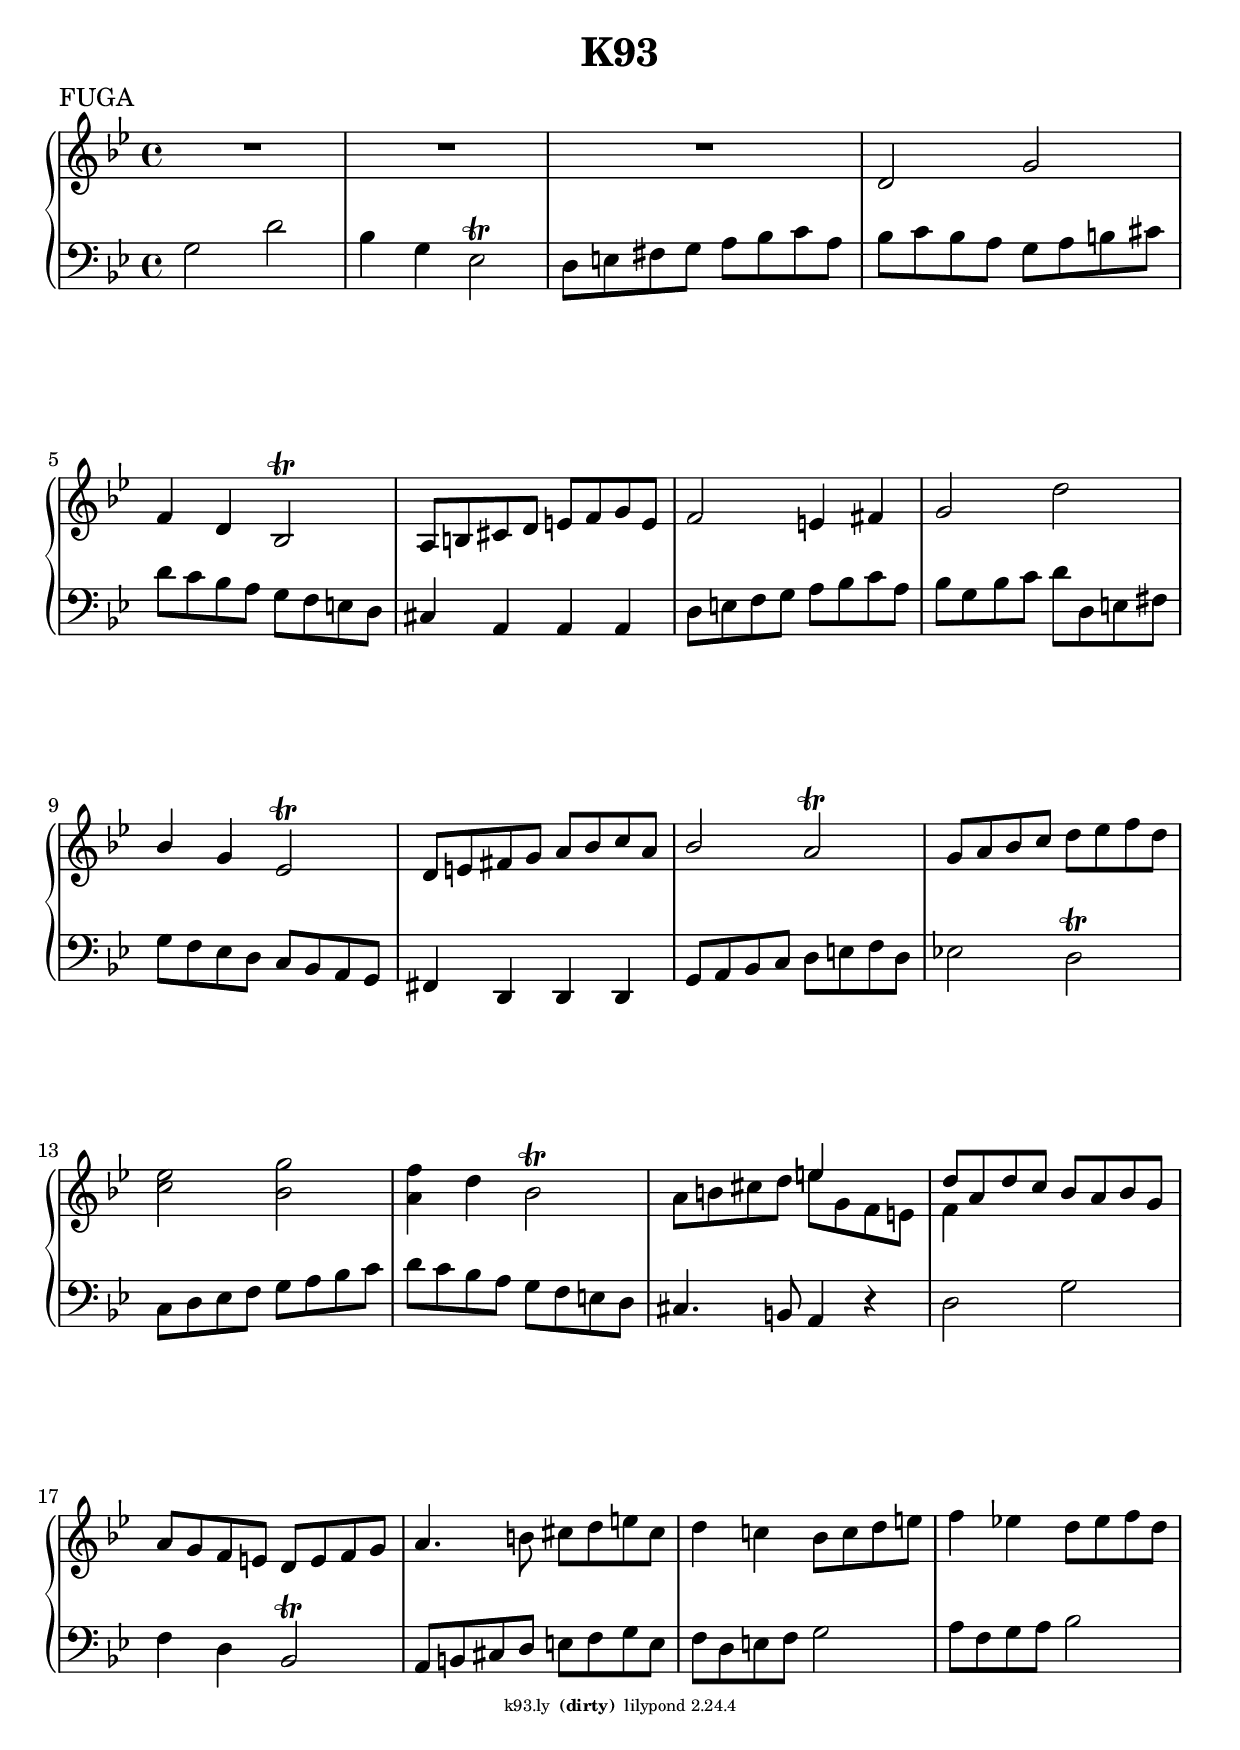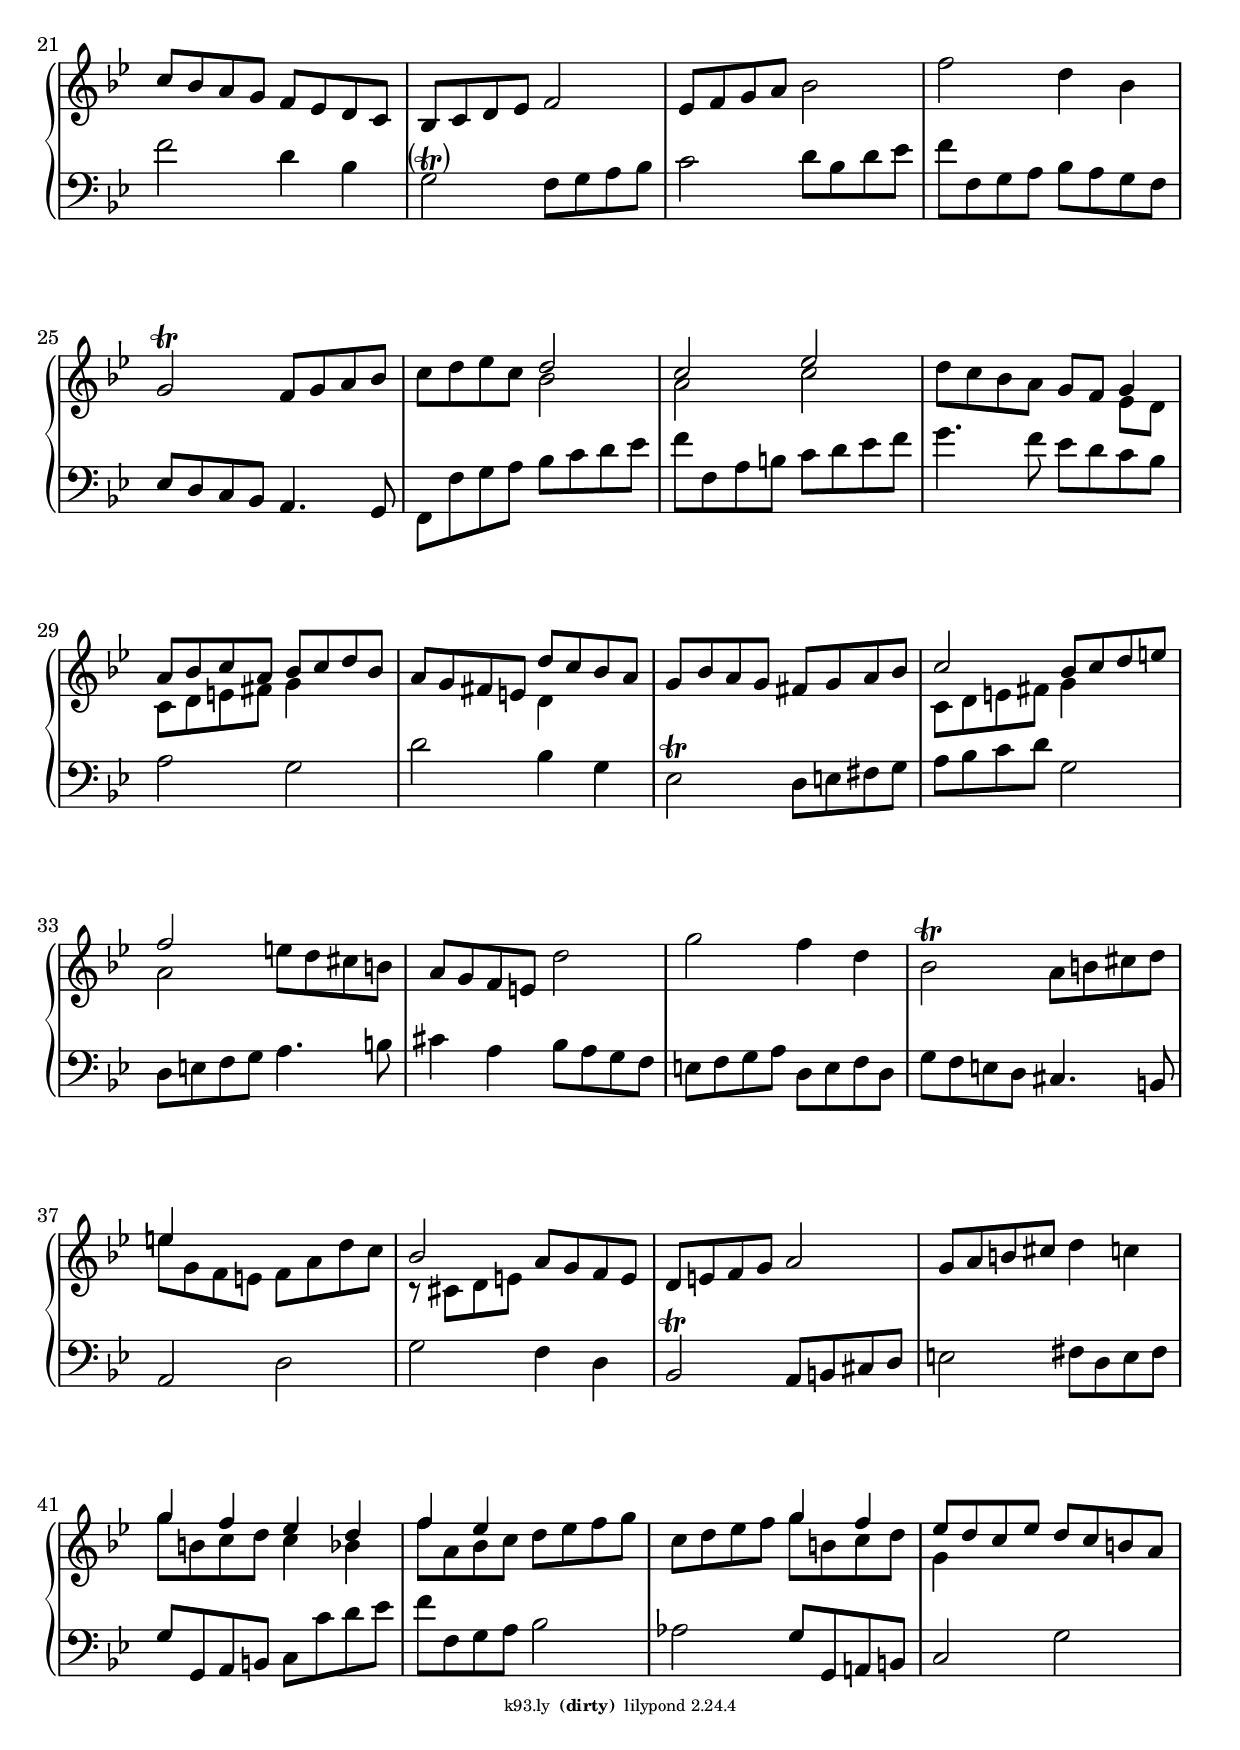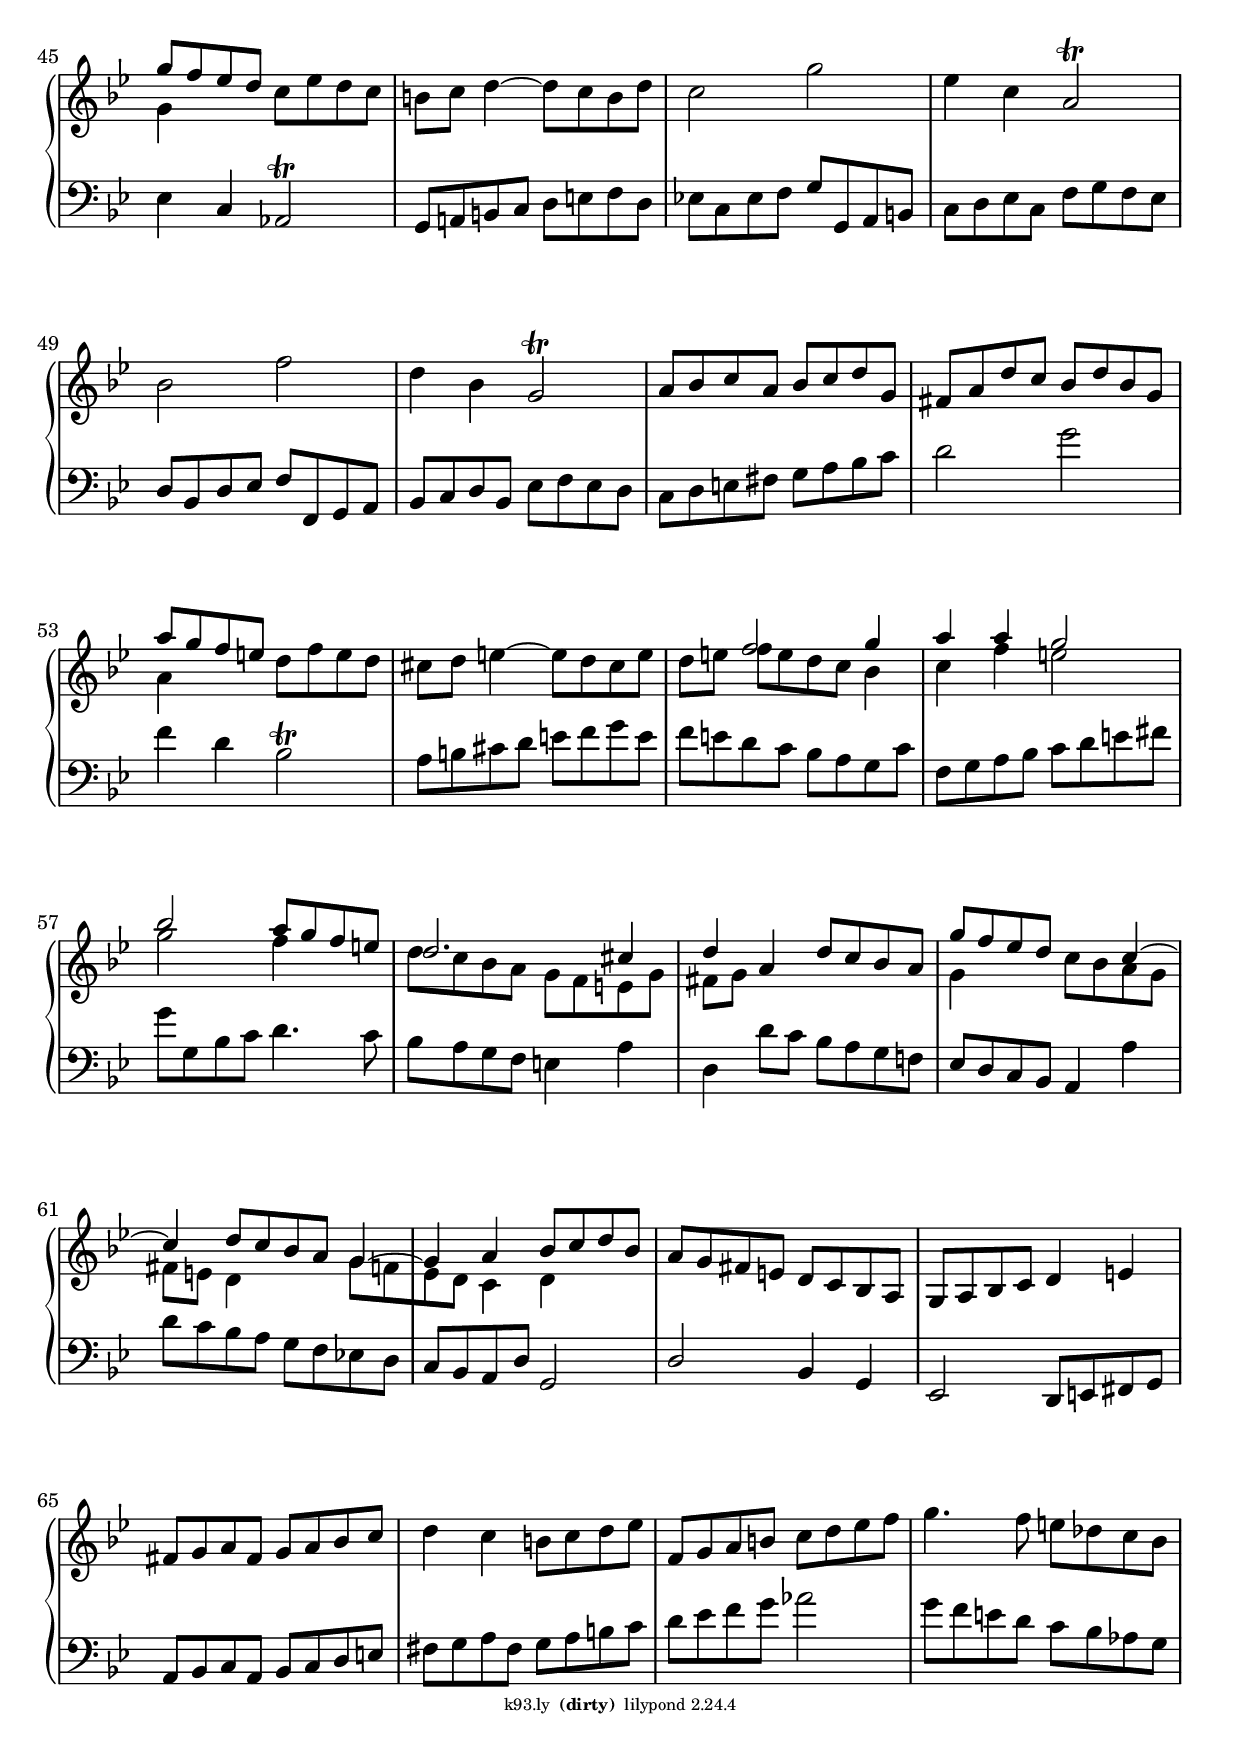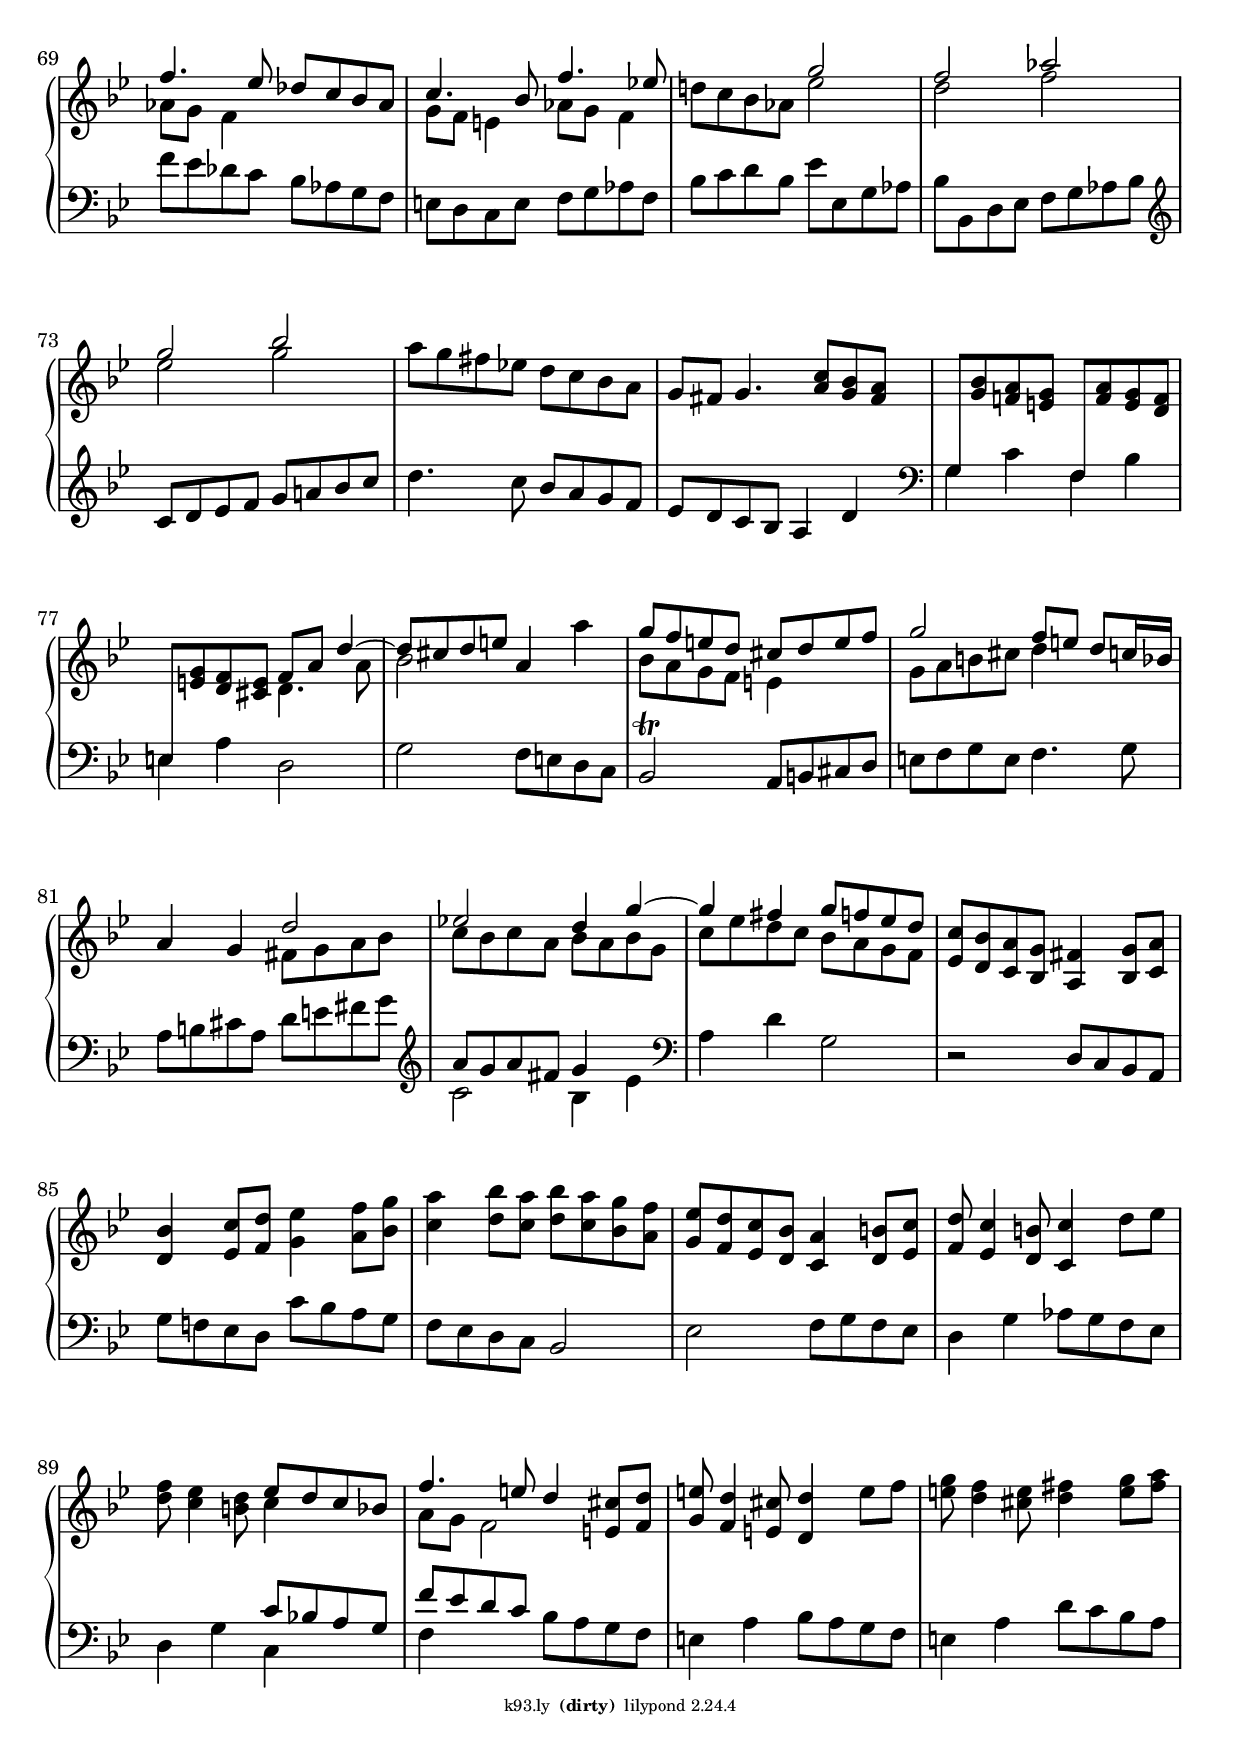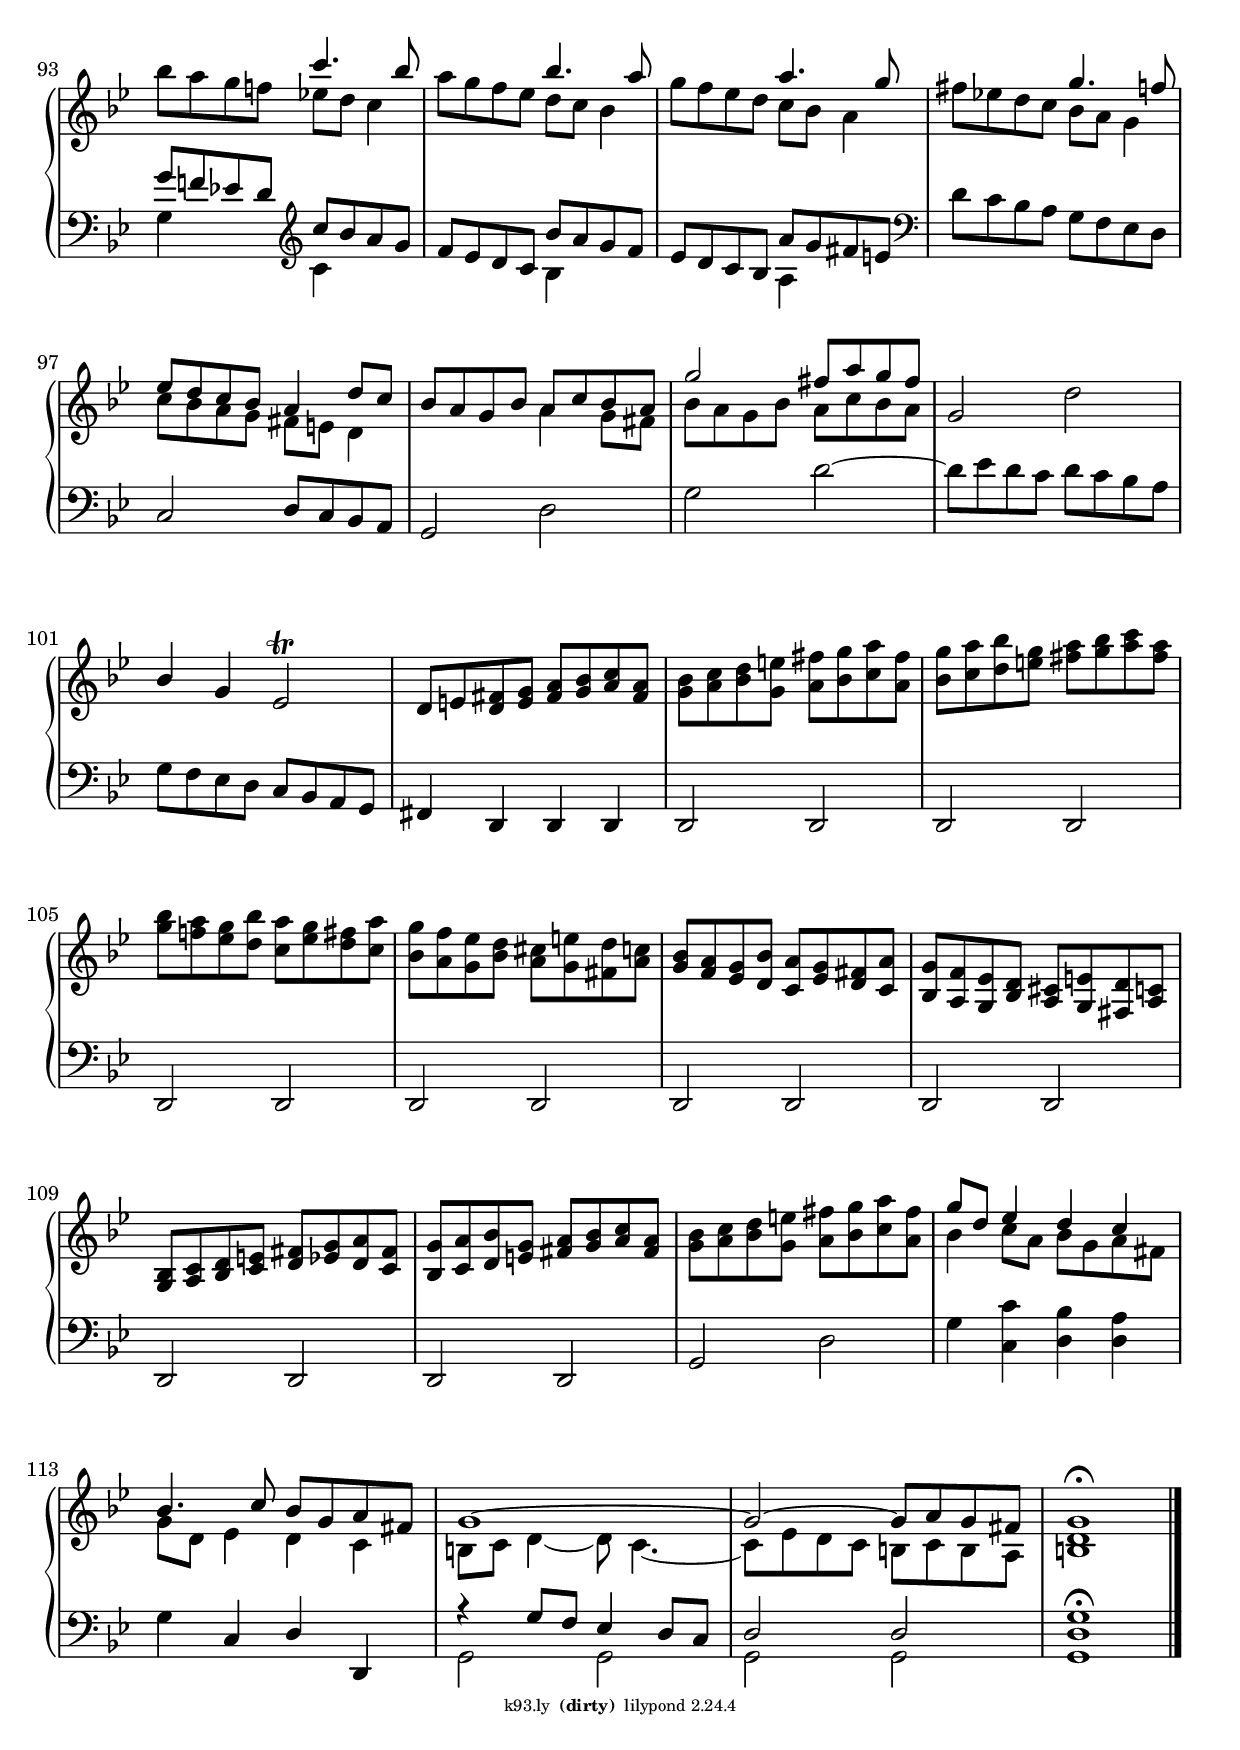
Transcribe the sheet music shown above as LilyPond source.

\version "2.18.2"

\include "../../include/general.ily"

#(set-global-staff-size 22)

breaks = {
  s1*4 \break s1*4 \break s1*4 \break s1*4 \break s1*4 \break \pageBreak
  s1*4 \break s1*4 \break s1*4 \break s1*4 \break s1*4 \break s1*4 \break \pageBreak
  s1*4 \break s1*4 \break s1*4 \break s1*4 \break s1*4 \break s1*4 \break \pageBreak
  s1*4 \break s1*4 \break s1*4 \break s1*4 \break s1*4 \break s1*4 \break \pageBreak
  s1*4 \break s1*4 \break s1*4 \break s1*4 \break s1*4 \break s1*4 \break
}

\version "2.18.2"

su = \stemUp
sd = \stemDown
sn = \stemNeutral

\header {
  title = "K93"
  meter = "FUGA"
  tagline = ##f
}

global = {
  \key g \minor
  \time 4/4
  \override ParenthesesItem #'font-size = #+2
}

rightOne = \relative c' {
  \global
  
  R1*3 | d2 g | f4 d bes2-\trill | a8 b cis d e f g e | f2 e4 fis | g2 d' |
  \once \su bes4 g ees2-\trill | d8 e fis g a bes c a | \once \su bes2 a-\trill | g8 a bes c d ees f d | 
  <c ees>2 <bes g'> | <a f'>4 d bes2-\trill | a8 b cis d << { e4 s } \\ { e8 g, f e } >> |
  << { d'8 a d c bes a bes g } \\ { f4 s2. } >> |
  a8 g f e d e f g | a4. b8 cis d e cis | d4 c! bes8 c d e | f4 ees! d8 ees f d |

  c bes a g f ees d c | bes c d ees f2 | ees8 f g a bes2 | f' d4 bes |
  g2-\trill f8 g a bes | c d ees c << { d2 c ees } \\ { bes2 a c } >> |
  d8 c bes a g f << { g4 a8 bes c a bes c d bes } \\ { ees, d c d e fis g4 s }>> |
  a8 g fis e << { d'8 c bes a } \\ { d,4 s }>> | g8 bes a g fis g a bes |
  << { c2 bes8 c d e f2 } \\ { c,8 d e fis g4 s  a2 }>> e'8 d cis b |
  a g f e d'2 | g f4 d  | bes2-\trill a8 b cis d | << { e4 s2. } \\ { e8 g, f e f a d c } >> |
  << { bes2 } \\ { r8 cis, d e } >> a g f e | d e f g a2 | g8 a b cis d4 c |
  << {g'4 f ees d f ees } \\ { g8 b, c d c4 bes f'8 a, bes c} >> d ees f g |
  c, d ees f << { g4 f ees8 d c ees d c b a } \\ { g'8 b, c d g,4 s2.} >> |

  << { g'8 f ees d } \\ { g,4 s } >> c8 ees d c  | b c d4 ~ d8 c b d | c2 g' | ees4 c a2-\trill |
  bes f' | d4 bes g2-\trill | \su a8 bes c a bes c d g, | fis a d c bes d bes g \sn | 
  << { a'8 g f e } \\ { a,4 s } >> d8 f e d | cis d e4 ~ e8 d cis e |
  d e << { f2 g4 a a g2} \\ { f8[ e d c] bes4 c f e2 } >> | 
  << { bes'2 a8 g f e } \\ { g2 f4 s } >> | << { d2. cis4 } \\ { d8 c bes a g f e g } >> |
  << { d'4 a4 d8 c bes a } \\ { fis8[ g] } >> |
  << { g'8 f ees d s4 c4 ~ c d8[ c bes a] g4 ~ g a bes8 c d bes } \\ 
  { g4 s c8 bes a g fis e d4 s g8[ f ees d] c4 d s } >> | a'8 g fis e d c bes a |
  g a bes c d4 e | fis8 g a fis g a bes c | d4 c b8 c d ees | f, g a b c d ees f |
  g4. f8 e des c bes |

  << { f'4. ees8 des8 c bes aes} \\ { aes8 g f4 } >> |
  << { c'4. bes8 f'4. ees!8 } \\ { g,8 f e4 aes8 g f4 } >> |
  d'!8 c bes aes << { g'2 f aes g bes } \\ { ees, d f ees g } >> |
  a8 g fis ees! d c bes a | g fis g4. <a c>8 <g bes> <fis a> |
  \override Beam #'auto-knee-gap = #12
  \once \override Beam.damping = #+inf.0
  \change Staff = "left" g, \change Staff = "right" <g' bes> <f! a> <e g> 
  \once \override Beam.damping = #+inf.0
  \change Staff = "left" f, \change Staff = "right"  <f' a> <e g> <d f> |
  \once \override Beam.damping = #+inf.0
  \change Staff = "left" e, \change Staff = "right" <e' g> <d f> <cis e> 
  << { f a d4 ~ d8 cis d e a,4 } \\ { d,4. a'8 bes2 } >> a'4  |
  << { g8 f e d cis d e f } \\ { bes, a g f e4 s } >> |
  << { g'2 f8 e d c16 bes } \\ { g8 a b cis d4 s } >> |
  a4 g << { d'2 } \\ { fis,8 g a bes } >> |
  << { ees!2 d4 g ~ g fis g8 f ees d } \\ { c8 bes c a bes a bes g c ees d c bes a g f } >> |
  << { c' bes a g fis4 g8 a } { ees8 d c bes a4 bes8 c } >> |
  << { bes'4 c8 d ees4 f8 g } { d,4 ees8 f g4 a8 bes } >> |
  << { a'4 bes8 a bes a g f } { c4 d8 c d c bes a } >> |
  << { ees'8 d c bes a4 b8 c } { g8 f ees d c4 d8 ees } >> |
  << {d'8 c4 b8 c4 } { f,8 ees4 d8 c4 } >> d'8 ees |
  << { f8 ees4 d8 } { d8 c4 b8 } >> << { ees8 d c bes } \\ { c4 s } >> |
  << { f4. e8 d4 } \\ { a8 g f2 } >> \su << { cis'8 d } { e, f } >> |
  << { e'8 d4 cis8 d4 } { g,8 f4 e8 d4 } >> \sn e'8 f |
  << { g8 f4 e8 fis4 g8 a } { e8 d4 cis8 d4 e8 fis } >> |

  bes8 a g f! << { c'4. bes8 } \\ { ees,!8 d c4 } >> | 
  a'8 g f ees << { bes'4. a8 } \\ { d,8 c bes4 } >> | 
  g'8 f ees d << { a'4. g8 } \\ { c,8 bes a4 } >> | 
  fis'8 ees! d c << { g'4. f8 } \\ { bes,8 a g4 } >> | 
  
  << { ees'8 d c bes a4 d8 c } \\ { c8 bes a g fis e d4 } >> | 
  bes'8 a g bes << { a8 c bes a } \\ { a4 g8 fis } >> | 
  << { g'2 fis8 a g fis } \\ { bes,8 a g bes a c bes a } >> | 
  g2 d' | 
  
  \once \su bes4 g ees2-\trill | 
  << { d8 e fis g a bes c a } { s8 s d, e fis g a fis } >> | 
  << { bes c d e fis g a fis } { g, a bes g a bes c a } >> | 
  << { g' a bes g a bes c a } { bes, c d e fis g a fis } >> | 
  
  << { bes a g bes a g fis a } { g f! ees d c ees d c } >> | 
  << { g' f ees d cis e d c } { bes a g bes a g fis a } >> | 
  << { bes a g bes a g fis a } { g f ees d c ees d c } >> | 
  << { g' f ees d cis e d c } { bes a g bes a g fis a } >> | 
  
  << { bes c d e fis g a fis } { g, a bes c d ees d c } >> | 
  << { g' a bes g a bes c a  } { bes, c d e fis g a fis } >> | 
  << { bes c d e fis g a fis } { g, a bes g a bes c a } >> | 
  << { g'8 d ees4 d c } \\ { bes4 c8 a bes g a fis } >> | 
  
  << { bes4. c8 bes g a fis } \\ { g8 d ees4 d c } >> | 
  << { g'1 ~ g2 ~ g8 a g fis } \\ { b,8 c d4 ~ d8 c4. ~ c8 ees d c b c b a } >> | 
  <b d g>1\fermata \bar "|."
}

left = \relative c' {
  \global
  
  g2 d' | bes4 g ees2-\trill | d8 e fis g a bes c a | bes c bes a g a b cis |
  d c bes a g f e d | cis4 a a a  | d8 e f g a bes c a | bes g bes c d d, e fis |
  g f ees d c bes a g | fis4 d d d | g8 a bes c d e f d | ees!2 d-\trill |
  c8 d ees f g a bes c | d c bes a g f e d | cis4. b8 a4 r | d2 g |
  f4 d bes2-\trill | a8 b cis d e f g e | f d e f g2 | a8 f g a bes2 |

  f' d4 bes | g2-\parenthesize-\trill  f8 g a bes | c2 d8 bes d ees | f f, g a bes a g f | 
  ees d c bes a4. g8 | \sd f f'g a \sn bes c d ees | f f, a b c d ees f | g4. f8 ees d c bes |
  a2 g | d' bes4 g | ees2-\trill d8 e fis g | a bes c d g,2 | 
  d8 e f g a4. b8 | cis4 a bes8 a g f | e f g a d, e f d | g f e d cis4. b8 | 
  a2 d | g f4 d | bes2-\trill a8 b cis d | e2 fis8 d e fis |
  g g, a b c c' d ees | f f, g a bes2 | aes g8 g, a! b | c2 g' |

  ees4 c aes2-\trill | g8 a! b c d e f d | ees! c ees f g g, a b | \sd c d ees c \sn f g f ees | 
  d bes d ees f f, g a | bes c d bes ees f ees d | c d e fis g a bes c | d2 g | 
  f4 d bes2-\trill | a8 b cis d e f g e | f e d c bes a g c | f, g a bes c d e fis | 
  g g, bes c d4. c8 | bes a g f e4 a | d, d'8 c bes a g f! | ees d c bes a4 a' | 
  d8 c bes a g f ees! d | c bes a d g,2 | \once \su d' bes4 g | ees2 d8 e fis g | 
  a bes c a bes c d e | fis g a fis g a b c | d ees f g aes2 | g8 f e d c bes aes g |

  f' ees des c bes aes g f | e d c e f g aes f | bes c d bes ees ees, g aes | 
  bes bes, d ees f g aes bes | \clef treble c d ees f g a! bes c | d4. c8 bes a g f | 
  ees d c bes a4 d | \clef bass g,4 c f, bes | e, a d,2 | g f8 e d c | bes2-\trill a8 b cis d | 
  e f g e f4. g8 | a b cis a d e fis g | \clef treble << { a8 g a fis g4 s } \\ { c,2 bes4 ees } >> | 
  \clef bass a, d g,2 | r2 d8 c bes a | g' f! ees d c' bes a g  | f ees d c bes2 | 
  ees f8 g f ees | d4 g aes8 g f ees | d4 g << { c8 bes! a g } \\ {c,4 s } >> | 
  << { f'8 ees d c } \\ { f,4 s } >> bes8 a g f | e4 a bes8 a g f | e4 a d8 c bes a |

  << { g'8 f! ees! d } \\ { g,4 } >> \clef treble << { c'8 bes a g } \\ { c,4 s } >> |
  f8 ees d c << { bes'8 a g f } \\ { bes,4 s } >> | ees8 d c bes << { a'8 g fis e } \\ { a,4 s } >> |
  \clef bass d8 c bes a g f ees d | c2 d8 c bes a | g2 d' | g d' ~ | d8 ees d c d c bes a |
  g f ees d c bes a g | fis4 d d d | d2 d2 | d2 d2 | d2 d2 | d2 d2 | d2 d2 | d2 d2 | d2 d2 | 
  d2 d2 | g d' | g4  <c, c'> <d bes'> <d a'> | g c, \once \su d d, | << { r4 g'8 f ees4 d8 c } \\ { g2 g } >> |
  << { d'2 d } \\ { g, g } >> | < g d' g>1\fermata \bar "|."
}

\score {
  \new PianoStaff <<
    \new Staff = "right" {
      << 
        \breaks
        \rightOne 
      >>
    }
    \new Staff = "left" { 
      \clef bass \left 
    }
  >>
  \layout { indent = 0 }
}

